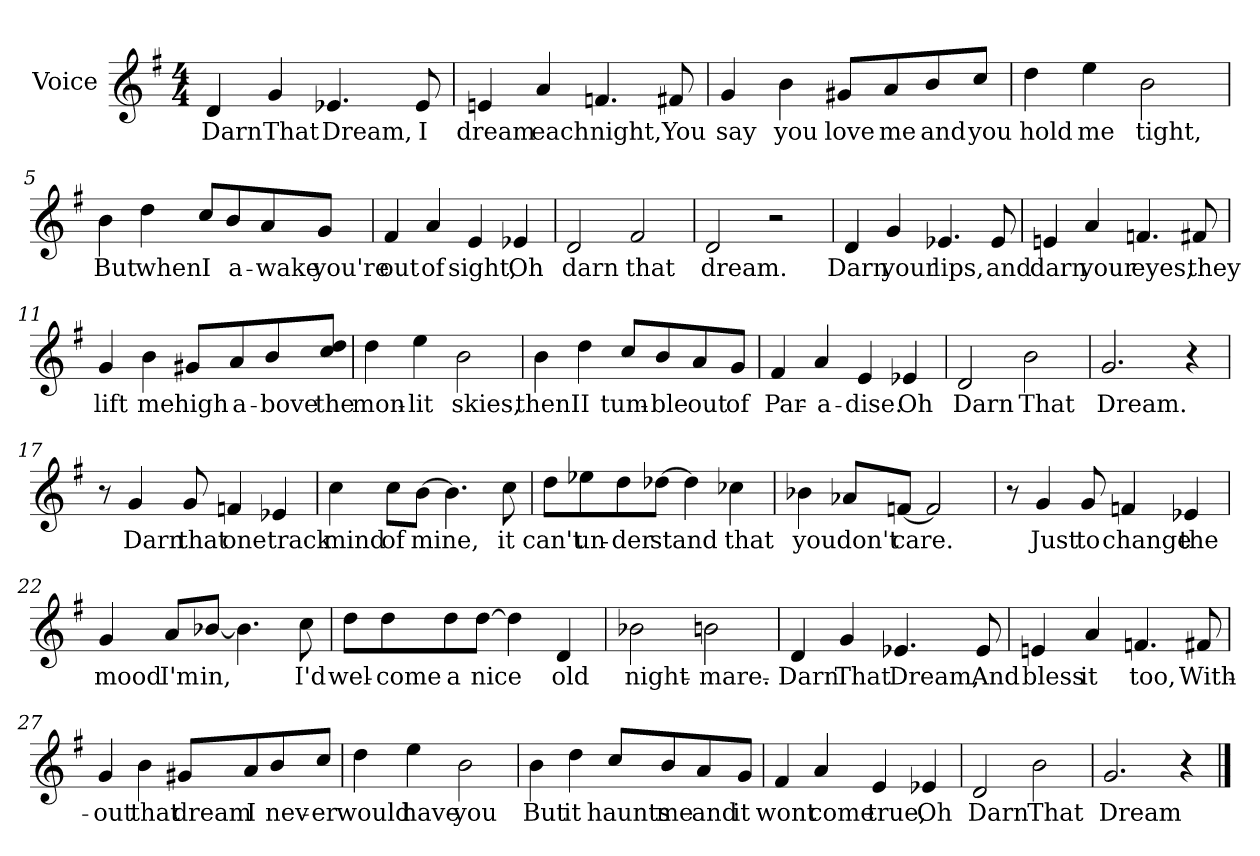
**kern	**text
*part1	*part1
*staff1	*staff1
*I"Voice	*
*clefG2	*
*k[f#]	*
*G:	*
*M4/4	*
=1	=1
4d/	Darn
4g/	That
4.e-X/	Dream,
8e-/	I
=2	=2
4en/	dream
4a/	each
4.fn/	night,
8f#X/	You
=3	=3
4g/	say
4b\	you
8g#X/L	love
8a/	me
8b/	and
8cc/J	you
!!LO:LB:g=z
=4	=4
4dd\	hold
4ee\	me
2b\	tight,
=5	=5
4b\	But
4dd\	when
8cc/L	I
8b/	a-
8a/	-wake
8g/J	you're
=6	=6
4f#/	out
4a/	of
4e/	sight,
4e-X/	Oh
=7	=7
2d/	darn
2f#/	that
=8	=8
2d/	dream.
2r	.
!!LO:LB:g=z
=9	=9
4d/	Darn
4g/	your
4.e-X/	lips,
8e-/	and
=10	=10
4en/	darn
4a/	your
4.fn/	eyes,
8f#X/	they
=11	=11
4g/	lift
4b\	me
8g#X/L	high
8a/	a-
8b/	-bove
8cc/ 8dd/J	the
=12	=12
4dd\	mon-
4ee\	-lit
2b\	skies,
!!LO:LB:g=z
=13	=13
4b\	thenI
4dd\	I
8cc/L	tum-
8b/	ble
8a/	out
8g/J	of
=14	=14
4f#/	Par-
4a/	-a-
4e/	-dise.
4e-X/	Oh
=15	=15
2d/	Darn
2b\	That
=16	=16
2.g/	Dream.
4r	.
=17	=17
8r	.
4g/	Darn
8g/	that
4fn/	one
4e-X/	track
!!LO:LB:g=z
=18	=18
4cc\	mind
8cc\L	of
[8b\J	mine,
4.b\]	.
8cc\	it
=19	=19
8dd\L	can't
8ee-X\	un-
8dd\	der
[8dd-X\J	stand
4dd-\]	.
4cc-X\	that
=20	=20
4b-X\	you
8a-X/L	don't
[8fn/J	care.
2f/]	.
=21	=21
8r	.
4g/	Just
8g/	to
4fn/	change
4e-X/	the
!!LO:LB:g=z
=22	=22
4g/	mood
8a/L	I'm
[8b-X/J	in,
4.b-\]	.
8cc\	I'd
=23	=23
8dd\L	wel-
8dd\	-come
8dd\	a
[8dd\J	nice
4dd\]	.
4d/	old
=24	=24
2b-X\	night-
2bn\	-mare.-
=25	=25
4d/	Darn
4g/	That
4.e-X/	Dream,
8e-/	And
!!LO:LB:g=z
=26	=26
4en/	bless
4a/	it
4.fn/	too,
8f#X/	With-
=27	=27
4g/	-out
4b\	that
8g#X/L	dream
8a/	I
8b/	nev-
8cc/J	-er
=28	=28
4dd\	would
4ee\	have
2b\	you
!!LO:LB:g=z
=29	=29
4b\	But
4dd\	it
8cc/L	haunts
8b/	me
8a/	and
8g/J	it
=30	=30
4f#/	wont
4a/	come
4e/	true,
4e-X/	Oh
=31	=31
2d/	Darn
2b\	That
=32	=32
2.g/	Dream
4r	.
==	==
*-	*-
